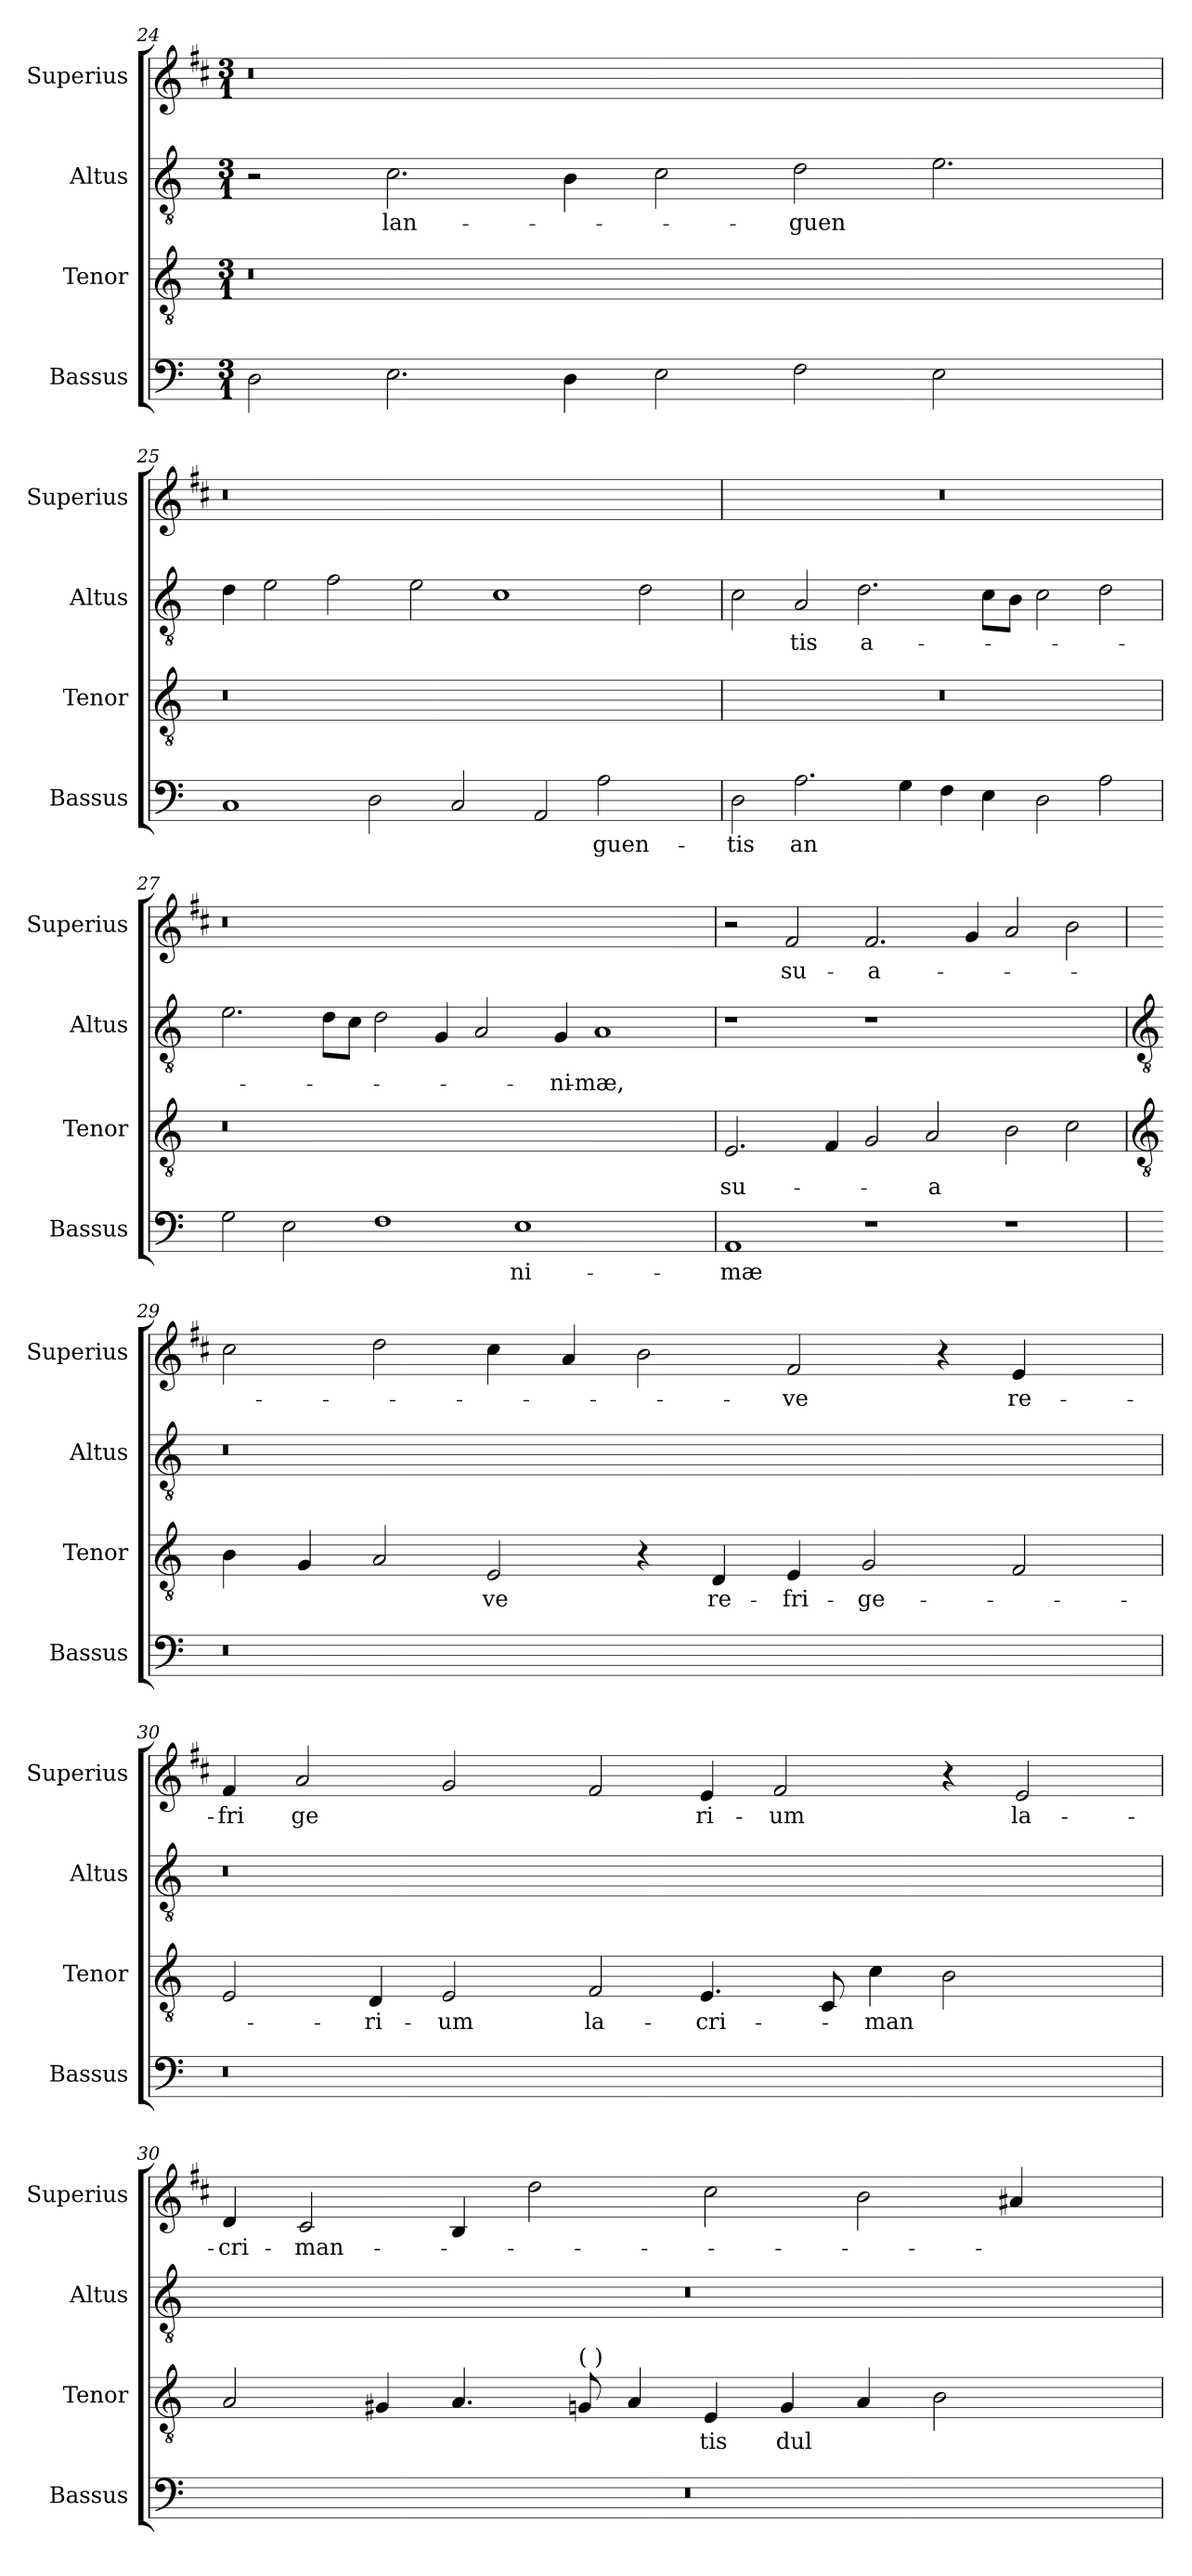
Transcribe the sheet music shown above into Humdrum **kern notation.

**kern	**text	**kern	**text	**kern	**text	**kern	**text
*part4	*part4	*part3	*part3	*part2	*part2	*part1	*part1
*staff4	*staff4	*staff3	*staff3	*staff2	*staff2	*staff1	*staff1
*I"Bassus	*	*I"Tenor	*	*I"Altus	*	*I"Superius	*
*I'Bassus	*	*I'Tenor	*	*I'Altus	*	*I'Superius	*
!!LO:LB:g=z
*clefF4	*	*clefGv2	*	*clefGv2	*	*clefG2	*
*	*	*	*	*	*	*ITrd1c2	*
*k[]	*	*k[]	*	*k[]	*	*k[]	*
*C:	*	*C:	*	*C:	*	*C:	*
*M3/1	*	*M3/1	*	*M3/1	*	*M3/1	*
=24	=24	=24	=24	=24	=24	=24	=24
2D	.	0.r	.	2r	.	0.r	.
!	!	!	!	!	!LO:LY:b	!	!
2.E	.	.	.	2.c	lan-	.	.
4D	.	.	.	4B	.	.	.
2E	.	.	.	2c	.	.	.
!	!	!	!	!	!LO:LY:b	!	!
2F	.	.	.	2d	-guen	.	.
2E	.	.	.	2.e	.	.	.
4ryy	.	4ryy	.	.	.	4ryy	.
=25	=25	=25	=25	=25	=25	=25	=25
1C	.	0.r	.	4d	.	0.r	.
.	.	.	.	2e	.	.	.
.	.	.	.	2f	.	.	.
2D	.	.	.	.	.	.	.
.	.	.	.	2e	.	.	.
2C	.	.	.	.	.	.	.
.	.	.	.	1c	.	.	.
2AA	.	.	.	.	.	.	.
!	!LO:LY:b	!	!	!	!	!	!
2A	guen-	.	.	.	.	.	.
.	.	.	.	2d	.	.	.
4ryy	.	4ryy	.	.	.	4ryy	.
=26	=26	=26	=26	=26	=26	=26	=26
!	!LO:LY:b	!	!	!	!	!	!
2D	-tis	0.r	.	2c	.	0.r	.
!	!LO:LY:b	!	!	!	!LO:LY:b	!	!
2.A	an	.	.	2A	tis	.	.
!	!	!	!	!	!LO:LY:b	!	!
.	.	.	.	2.d	a-	.	.
4G	.	.	.	.	.	.	.
4F	.	.	.	.	.	.	.
4E	.	.	.	8cL	.	.	.
.	.	.	.	8BJ	.	.	.
2D	.	.	.	2c	.	.	.
2A	.	.	.	2d	.	.	.
=27	=27	=27	=27	=27	=27	=27	=27
2G	.	0.r	.	2.e	.	0.r	.
2E	.	.	.	.	.	.	.
.	.	.	.	8dL	.	.	.
.	.	.	.	8cJ	.	.	.
1F	.	.	.	2d	.	.	.
.	.	.	.	4G	.	.	.
.	.	.	.	2A	.	.	.
!	!LO:LY:b	!	!	!	!	!	!
1E	ni-	.	.	.	.	.	.
!	!	!	!	!	!LO:LY:b	!	!
.	.	.	.	4G	-ni-	.	.
!	!	!	!	!	!LO:LY:b	!	!
.	.	.	.	1A	-mæ,	.	.
2ryy	.	2ryy	.	.	.	2ryy	.
=28	=28	=28	=28	=28	=28	=28	=28
!	!LO:LY:b	!	!LO:LY:b	!	!	!	!
1AA	-mæ	2.E	su-	1r	.	2r	.
!	!	!	!	!	!	!	!LO:LY:b
.	.	.	.	.	.	2e	su-
.	.	4F	.	.	.	.	.
!	!	!	!	!	!	!	!LO:LY:b
1r	.	2G	.	1r	.	2.e	-a-
!	!	!	!LO:LY:b	!	!	!	!
.	.	2A	-a	.	.	.	.
.	.	.	.	.	.	4f	.
1r	.	2B	.	1ryy	.	2g	.
.	.	2c	.	.	.	2a	.
!!LO:LB:g=z
=29	=29	=29	=29	=29	=29	=29	=29
*	*	*clefGv2	*	*clefGv2	*	*	*
*	*	*	*	*	*	*^	*
!	!	!	!	!	!	!	!LO:N:vis=0	!
0.r	.	4B	.	0.r	.	2b	0.ryy	.
.	.	4G	.	.	.	.	.	.
.	.	2A	.	.	.	2cc	.	.
!	!	!	!LO:LY:b	!	!	!	!	!
.	.	2E	ve	.	.	4b	.	.
.	.	.	.	.	.	4g	.	.
.	.	4r	.	.	.	2a	.	.
!	!	!	!LO:LY:b	!	!	!	!	!
.	.	4D	re-	.	.	.	.	.
!	!	!	!LO:LY:b	!	!	!	!	!LO:LY:b
.	.	4E	-fri-	.	.	2e	.	-ve
!	!	!	!LO:LY:b	!	!	!	!	!
.	.	2G	-ge-	.	.	.	.	.
.	.	.	.	.	.	4r	.	.
!	!	!	!	!	!	!	!	!LO:LY:b
.	.	2F	.	.	.	4d	.	re-
4ryy	.	.	.	4ryy	.	4ryy	4ryy	.
=30	=30	=30	=30	=30	=30	=30	=30	=30
!	!	!	!	!	!	!	!	!LO:LY:b
0.r	.	2E	.	0.r	.	4e	1ryy	-fri
!	!	!	!	!	!	!	!	!LO:LY:b
.	.	.	.	.	.	2g	.	ge
!	!	!	!LO:LY:b	!	!	!	!	!
.	.	4D	-ri-	.	.	.	.	.
!	!	!	!LO:LY:b	!	!	!	!	!
.	.	2E	-um	.	.	2f	.	.
.	.	.	.	.	.	.	1ryy	.
!	!	!	!LO:LY:b	!	!	!	!	!
.	.	2F	la-	.	.	2e	.	.
!	!	!	!LO:LY:b	!	!	!	!	!LO:LY:b
.	.	4.E	-cri-	.	.	4d	.	ri-
!	!	!	!	!	!	!	!	!LO:LY:b
.	.	.	.	.	.	2e	2ryy	-um
.	.	8C	.	.	.	.	.	.
!	!	!	!LO:LY:b	!	!	!	!	!
.	.	4c	-man	.	.	.	.	.
.	.	2B	.	.	.	4r	4ryy	.
!	!	!	!	!	!	!	!	!LO:LY:b
.	.	.	.	.	.	2d	4ryy	la-
4ryy	.	4ryy	.	4ryy	.	.	4ryy	.
=30	=30	=30	=30	=30	=30	=30	=30	=30
!	!	!	!	!	!	!	!	!LO:LY:b
0.r	.	2A	.	0.r	.	4c	4ryy	-cri-
!	!	!	!	!	!	!	!	!LO:LY:b
.	.	.	.	.	.	2B	1ryy	-man-
.	.	4G#	.	.	.	.	.	.
.	.	4.A	.	.	.	4A	.	.
.	.	.	.	.	.	2cc	.	.
!	!	!LO:TX:a:t=(  )	!	!	!	!	!	!
.	.	8G	.	.	.	.	.	.
.	.	4A	.	.	.	.	1..ryy	.
!	!	!	!LO:LY:b	!	!	!	!	!
.	.	4E	tis	.	.	2b	.	.
!	!	!	!LO:LY:b	!	!	!	!	!
.	.	4G	dul	.	.	.	.	.
.	.	4A	.	.	.	2a	.	.
.	.	2B	.	.	.	.	.	.
.	.	.	.	.	.	4g#	.	.
.	.	4ryy	.	.	.	4ryy	.	.
*	*	*	*	*	*	*v	*v	*
=	=	=	=	=	=	=	=
*-	*-	*-	*-	*-	*-	*-	*-
